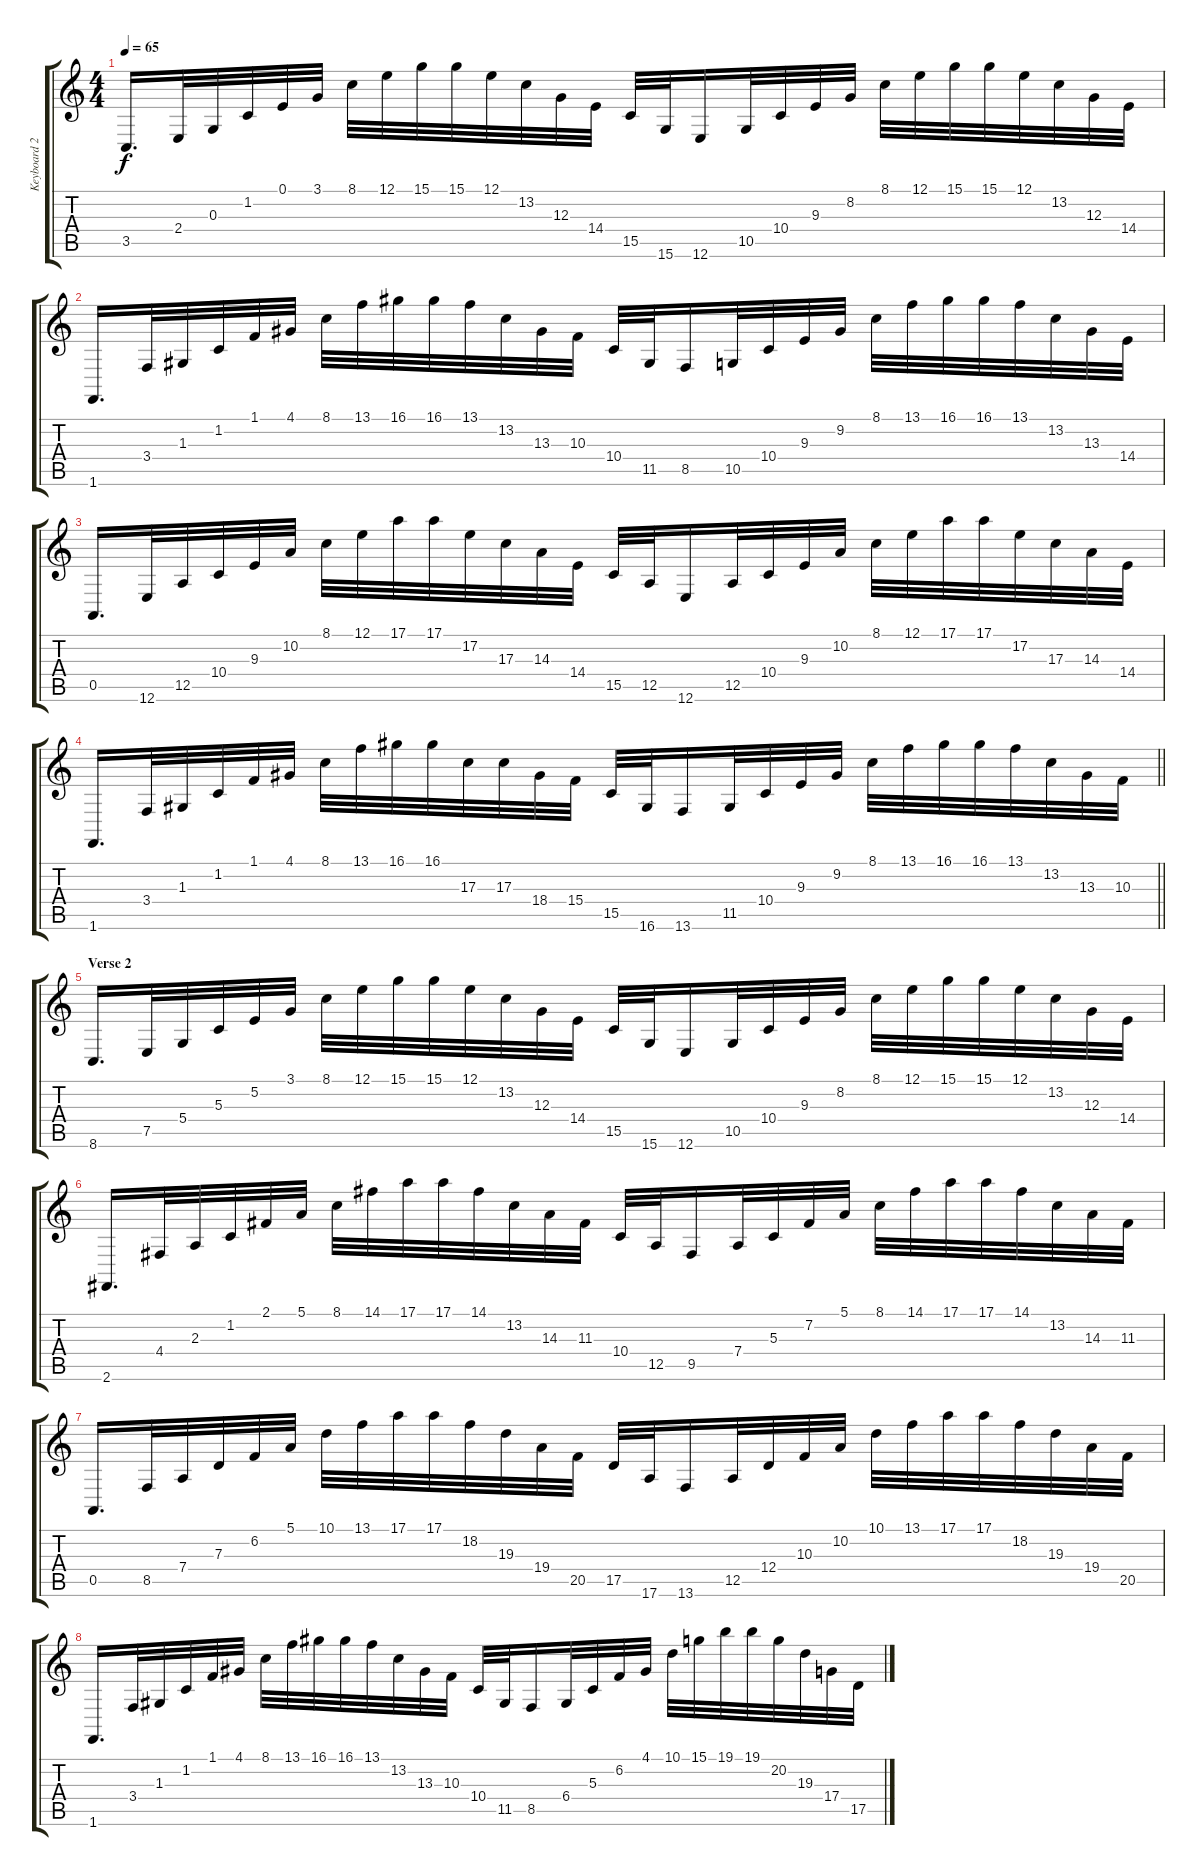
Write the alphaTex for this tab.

\track ("Keyboard 2" "Keyboard 2") {instrument lead1square}
\staff {score tabs}
\tuning (E4 B3 G3 D3 A2 E2) {hide}
\ts (4 4)
\tempo 65
\clef g2
\ks c
3.5.16{d dy f} 2.4.32 0.3.32 1.2.32 0.1.32 3.1.32 8.1.32 12.1.32 15.1.32 15.1.32 12.1.32 13.2.32 12.3.32 14.4.32 15.5.32 15.6.32 12.6.16 10.5.32 10.4.32 9.3.32 8.2.32 8.1.32 12.1.32 15.1.32 15.1.32 12.1.32 13.2.32 12.3.32 14.4.32 |
1.6.16{d} 3.4.32 1.3.32 1.2.32 1.1.32 4.1.32 8.1.32 13.1.32 16.1.32 16.1.32 13.1.32 13.2.32 13.3.32 10.3.32 10.4.32 11.5.32 8.5.16 10.5.32 10.4.32 9.3.32 9.2.32 8.1.32 13.1.32 16.1.32 16.1.32 13.1.32 13.2.32 13.3.32 14.4.32 |
0.5.16{d} 12.6.32 12.5.32 10.4.32 9.3.32 10.2.32 8.1.32 12.1.32 17.1.32 17.1.32 17.2.32 17.3.32 14.3.32 14.4.32 15.5.32 12.5.32 12.6.16 12.5.32 10.4.32 9.3.32 10.2.32 8.1.32 12.1.32 17.1.32 17.1.32 17.2.32 17.3.32 14.3.32 14.4.32 |
\barLineRight lightlight
1.6.16{d} 3.4.32 1.3.32 1.2.32 1.1.32 4.1.32 8.1.32 13.1.32 16.1.32 16.1.32 17.3.32 17.3.32 18.4.32 15.4.32 15.5.32 16.6.32 13.6.16 11.5.32 10.4.32 9.3.32 9.2.32 8.1.32 13.1.32 16.1.32 16.1.32 13.1.32 13.2.32 13.3.32 10.3.32 |
\section ("" "Verse 2")
8.6.16{d} 7.5.32 5.4.32 5.3.32 5.2.32 3.1.32 8.1.32 12.1.32 15.1.32 15.1.32 12.1.32 13.2.32 12.3.32 14.4.32 15.5.32 15.6.32 12.6.16 10.5.32 10.4.32 9.3.32 8.2.32 8.1.32 12.1.32 15.1.32 15.1.32 12.1.32 13.2.32 12.3.32 14.4.32 |
2.6.16{d} 4.4.32 2.3.32 1.2.32 2.1.32 5.1.32 8.1.32 14.1.32 17.1.32 17.1.32 14.1.32 13.2.32 14.3.32 11.3.32 10.4.32 12.5.32 9.5.16 7.4.32 5.3.32 7.2.32 5.1.32 8.1.32 14.1.32 17.1.32 17.1.32 14.1.32 13.2.32 14.3.32 11.3.32 |
0.5.16{d} 8.5.32 7.4.32 7.3.32 6.2.32 5.1.32 10.1.32 13.1.32 17.1.32 17.1.32 18.2.32 19.3.32 19.4.32 20.5.32 17.5.32 17.6.32 13.6.16 12.5.32 12.4.32 10.3.32 10.2.32 10.1.32 13.1.32 17.1.32 17.1.32 18.2.32 19.3.32 19.4.32 20.5.32 |
1.6.16{d} 3.4.32 1.3.32 1.2.32 1.1.32 4.1.32 8.1.32 13.1.32 16.1.32 16.1.32 13.1.32 13.2.32 13.3.32 10.3.32 10.4.32 11.5.32 8.5.16 6.4.32 5.3.32 6.2.32 4.1.32 10.1.32 15.1.32 19.1.32 19.1.32 20.2.32 19.3.32 17.4.32 17.5.32
